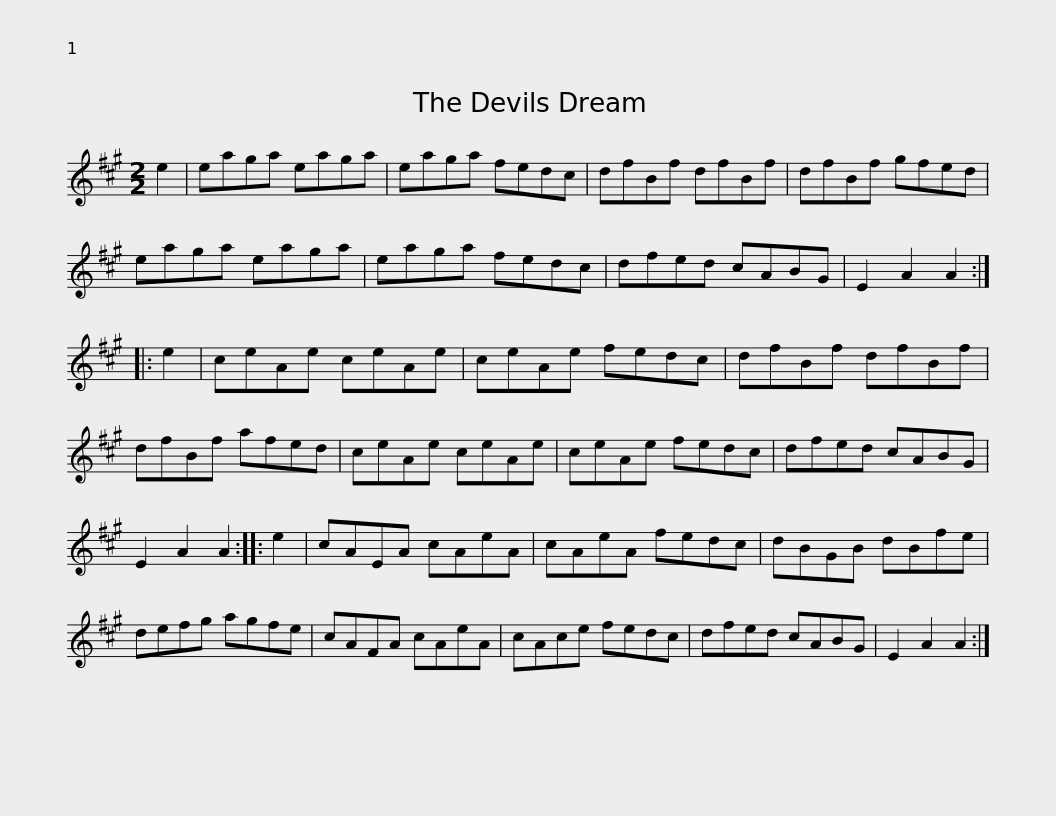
X:1
L:1/8
M:2/2
I:linebreak $
K:A
V:1 treble
V:1
 e2 | eaga eaga | eaga fedc | dfBf dfBf | dfBf gfed | %5
 eaga eaga |$ eaga fedc | dfed cABG | E2 A2 A2 :: e2 | %10
 ceAe ceAe | ceAe fedc |$ dfBf dfBf | dfBf afed | ceAe ceAe | %15
 ceAe fedc | dfed cABG | E2 A2 A2 ::$ e2 | cAEA cAeA | %20
 cAeA fedc | dBGB dBfe | defg agfe | cAFA cAeA |$ cAce fedc | %25
 dfed cABG | E2 A2 A2 :| %27
